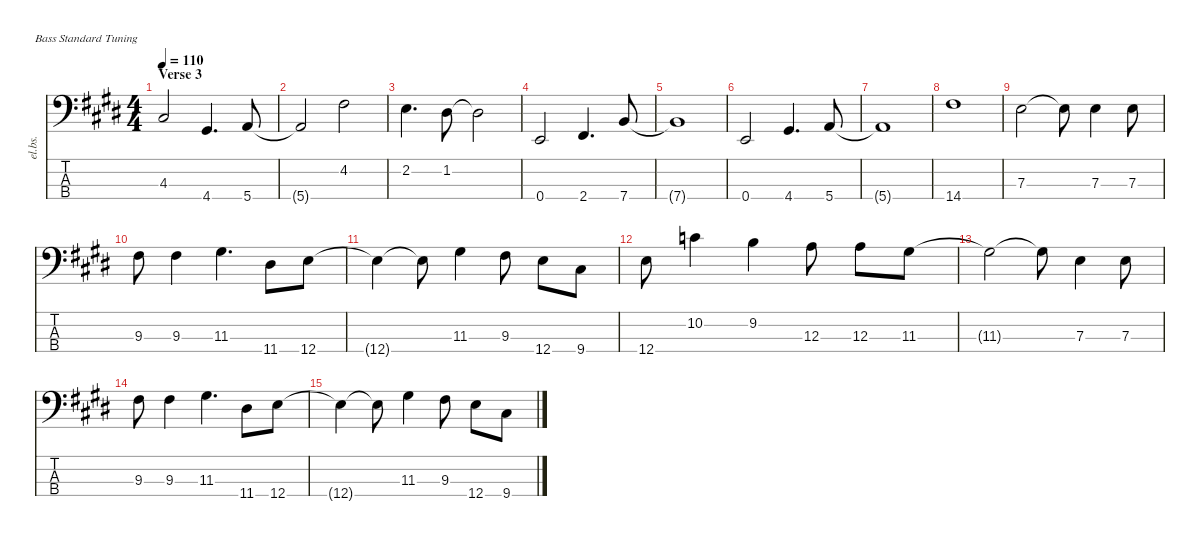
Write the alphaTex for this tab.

\defaultSystemsLayout 4
\hideDynamics
\bracketExtendMode nobrackets
\otherSystemsTrackNameOrientation horizontal
\track ("Electric Bass" "el.bs.") {instrument electricbassfinger}
\staff {score tabs}
\tuning (G2 D2 A1 E1)
\ts (4 4)
\section ("" "Verse 3")
\tempo 110
\clef f4
\ks e
4.3{acc #}.2{dy mf beam Up} 4.4{acc #}.4{d beam Up} 5.4{acc forcenatural}.8{beam Up} |
5.4{t acc forcenatural}.2{beam Up} 4.2{acc #}.2{beam Down} |
2.2{acc forcenatural}.4{d beam Down} 1.2{acc #}.8{beam Down} 1.2{t acc #}.2{beam Down} |
0.4{acc forcenatural}.2{beam Up} 2.4{acc #}.4{d beam Up} 7.4{acc forcenatural}.8{beam Up} |
7.4{t acc forcenatural}.1{beam Up} |
0.4{acc forcenatural}.2{beam Up} 4.4{acc #}.4{d beam Up} 5.4{acc forcenatural}.8{beam Up} |
5.4{t acc forcenatural}.1{beam Up} |
14.4{acc #}.1{beam Down} |
7.3{acc forcenatural}.2{beam Down} 7.3{t acc forcenatural}.8{beam Down} 7.3{acc forcenatural}.4{beam Down} 7.3{acc forcenatural}.8{beam Down} |
9.3{acc #}.8{beam Down} 9.3{acc #}.4{beam Down} 11.3{acc #}.4{d beam Down} 11.4{acc #}.8{beam Down} 12.4{acc forcenatural}.8{beam Down} |
12.4{t acc forcenatural}.4{beam Down} 12.4{t acc forcenatural}.8{beam Down} 11.3{acc #}.4{beam Down} 9.3{acc #}.8{beam Down} 12.4{acc forcenatural}.8{beam Down} 9.4{acc #}.8{beam Down} |
12.4{acc forcenatural}.8{beam Down} 10.2{acc forcenatural}.4{beam Down} 9.2{acc forcenatural}.4{beam Down} 12.3{acc forcenatural}.8{beam Down} 12.3{acc forcenatural}.8{beam Down} 11.3{acc #}.8{beam Down} |
11.3{t acc #}.2{beam Down} 11.3{t acc #}.8{beam Down} 7.3{acc forcenatural}.4{beam Down} 7.3{acc forcenatural}.8{beam Down} |
9.3{acc #}.8{beam Down} 9.3{acc #}.4{beam Down} 11.3{acc #}.4{d beam Down} 11.4{acc #}.8{beam Down} 12.4{acc forcenatural}.8{beam Down} |
12.4{t acc forcenatural}.4{beam Down} 12.4{t acc forcenatural}.8{beam Down} 11.3{acc #}.4{beam Down} 9.3{acc #}.8{beam Down} 12.4{acc forcenatural}.8{beam Down} 9.4{acc #}.8{beam Down}
